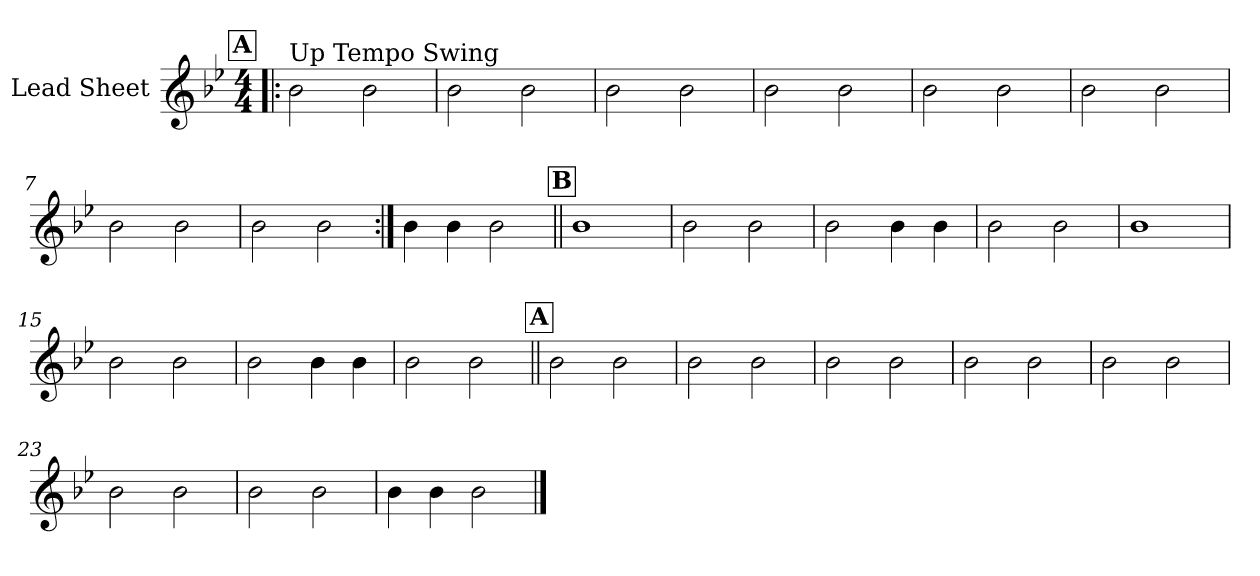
**kern
*part1
*staff1
*I"Lead Sheet
*clefG2
*k[b-e-]
*B-:
*M4/4
!!LO:REH:place=s1:a:fs=14:t=A
=1!|:
!LO:TX:a:t=Up Tempo Swing
2b-\
2b-\
=2
2b-\
2b-\
=3
2b-\
2b-\
=4
2b-\
2b-\
!!LO:LB:g=z
=5
2b-\
2b-\
=6
2b-\
2b-\
=7
2b-\
2b-\
=8
2b-\
2b-\
!!LO:LB:g=z
=9:|!
4b-\
4b-\
2b-\
!!LO:LB:g=z
!!LO:REH:place=s1:a:fs=14:t=B
=10||
1b-
=11
2b-\
2b-\
=12
2b-\
4b-\
4b-\
=13
2b-\
2b-\
!!LO:LB:g=z
=14
1b-
=15
2b-\
2b-\
=16
2b-\
4b-\
4b-\
=17
2b-\
2b-\
!!LO:LB:g=z
!!LO:REH:place=s1:a:fs=14:t=A
=18||
2b-\
2b-\
=19
2b-\
2b-\
=20
2b-\
2b-\
=21
2b-\
2b-\
!!LO:LB:g=z
=22
2b-\
2b-\
=23
2b-\
2b-\
=24
2b-\
2b-\
=25
4b-\
4b-\
2b-\
==
*-
